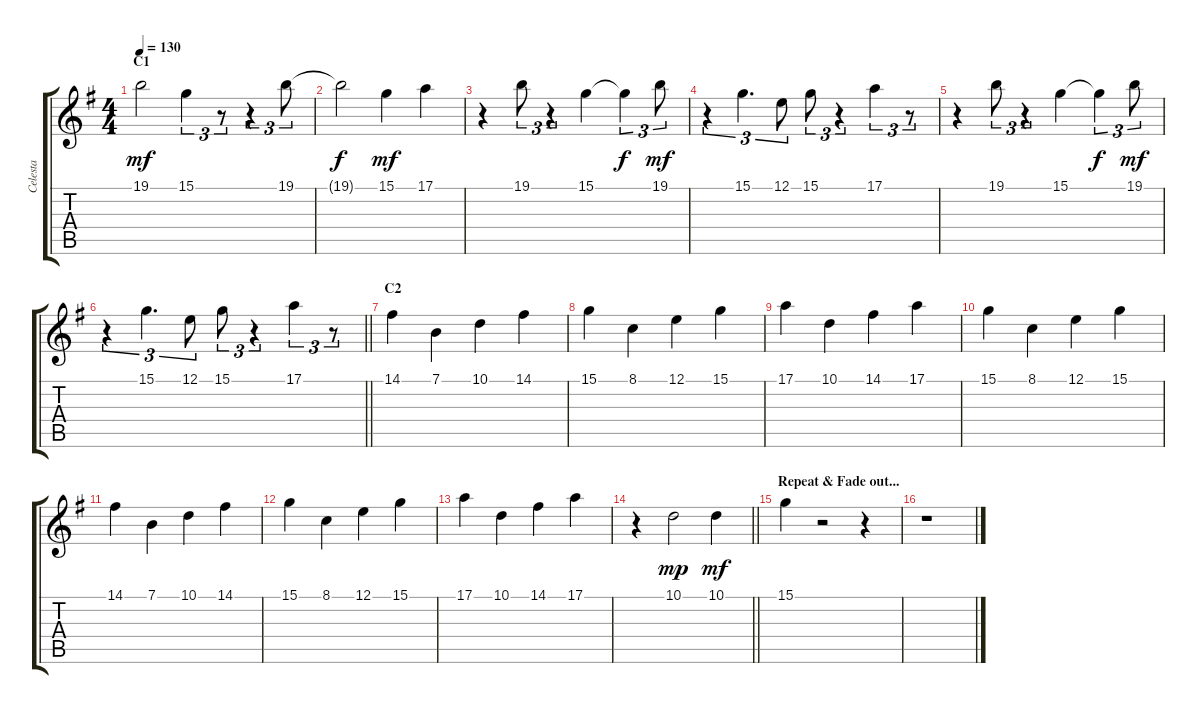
\track ("Celesta" "Celesta") {instrument celesta}
\staff {score tabs}
\tuning (E4 B3 G3 D3 A2 E2) {hide}
\ts (4 4)
\section ("" "C1")
\tempo 130
\clef g2
\ks g
19.1.2{dy mf} 15.1.4{tu (3 2)} r.8{tu (3 2)} r.4{tu (3 2)} 19.1.8{tu (3 2)} |
19.1{t}.2{dy f} 15.1.4{dy mf} 17.1.4 |
r.4 19.1.8{tu (3 2)} r.4{tu (3 2)} 15.1.4 15.1{t}.4{tu (3 2) dy f} 19.1.8{tu (3 2) dy mf} |
r.4{tu (3 2)} 15.1.4{d tu (3 2)} 12.1.8{tu (3 2)} 15.1.8{tu (3 2)} r.4{tu (3 2)} 17.1.4{tu (3 2)} r.8{tu (3 2)} |
r.4 19.1.8{tu (3 2)} r.4{tu (3 2)} 15.1.4 15.1{t}.4{tu (3 2) dy f} 19.1.8{tu (3 2) dy mf} |
\barLineRight lightlight
r.4{tu (3 2)} 15.1.4{d tu (3 2)} 12.1.8{tu (3 2)} 15.1.8{tu (3 2)} r.4{tu (3 2)} 17.1.4{tu (3 2)} r.8{tu (3 2)} |
\section ("" "C2")
14.1.4 7.1.4 10.1.4 14.1.4 |
15.1.4 8.1.4 12.1.4 15.1.4 |
17.1.4 10.1.4 14.1.4 17.1.4 |
15.1.4 8.1.4 12.1.4 15.1.4 |
14.1.4 7.1.4 10.1.4 14.1.4 |
15.1.4 8.1.4 12.1.4 15.1.4 |
17.1.4 10.1.4 14.1.4 17.1.4 |
\barLineRight lightlight
r.4 10.1.2{dy mp} 10.1.4{dy mf} |
\section ("" "Repeat & Fade out...")
15.1.4 r.2 r.4 |
r.1
